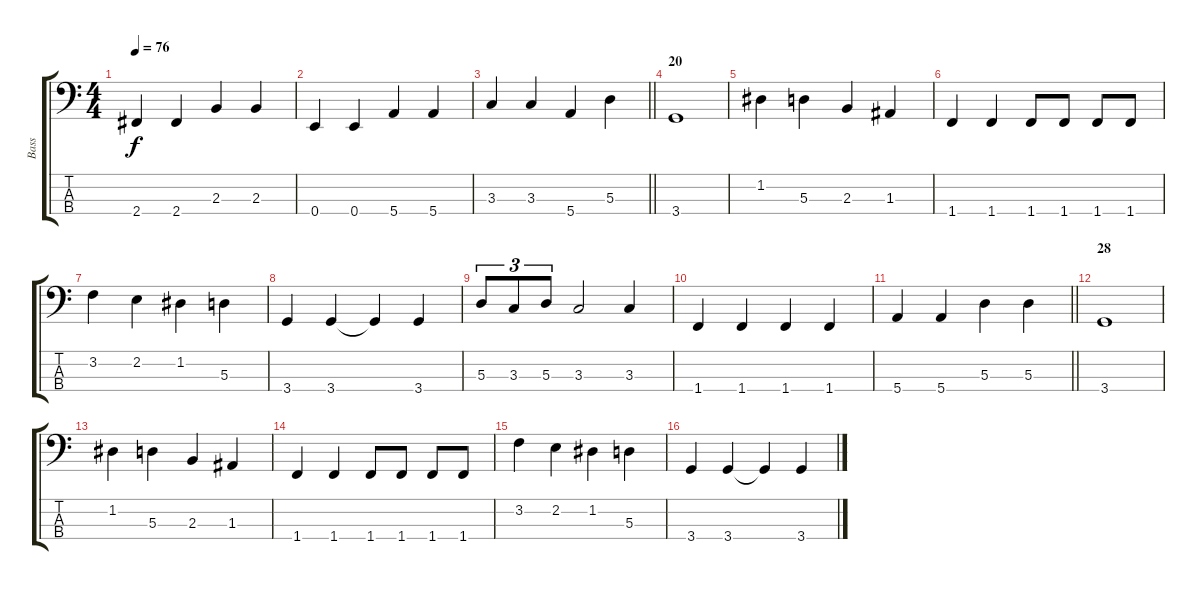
\track ("Bass" "Bass") {instrument electricbassfinger}
\staff {score tabs}
\tuning (G2 D2 A1 E1) {hide}
\ts (4 4)
\tempo 76
\clef f4
\ks c
2.4.4{dy f} 2.4.4 2.3.4 2.3.4 |
0.4.4 0.4.4 5.4.4 5.4.4 |
\barLineRight lightlight
3.3.4 3.3.4 5.4.4 5.3.4 |
\section ("" "20")
3.4.1 |
1.2.4 5.3.4 2.3.4 1.3.4 |
1.4.4 1.4.4 1.4.8 1.4.8 1.4.8 1.4.8 |
3.2.4 2.2.4 1.2.4 5.3.4 |
3.4.4 3.4.4 3.4{t}.4 3.4.4 |
5.3.8{tu (3 2)} 3.3.8{tu (3 2)} 5.3.8{tu (3 2)} 3.3.2 3.3.4 |
1.4.4 1.4.4 1.4.4 1.4.4 |
\barLineRight lightlight
5.4.4 5.4.4 5.3.4 5.3.4 |
\section ("" "28")
3.4.1 |
1.2.4 5.3.4 2.3.4 1.3.4 |
1.4.4 1.4.4 1.4.8 1.4.8 1.4.8 1.4.8 |
3.2.4 2.2.4 1.2.4 5.3.4 |
3.4.4 3.4.4 3.4{t}.4 3.4.4
